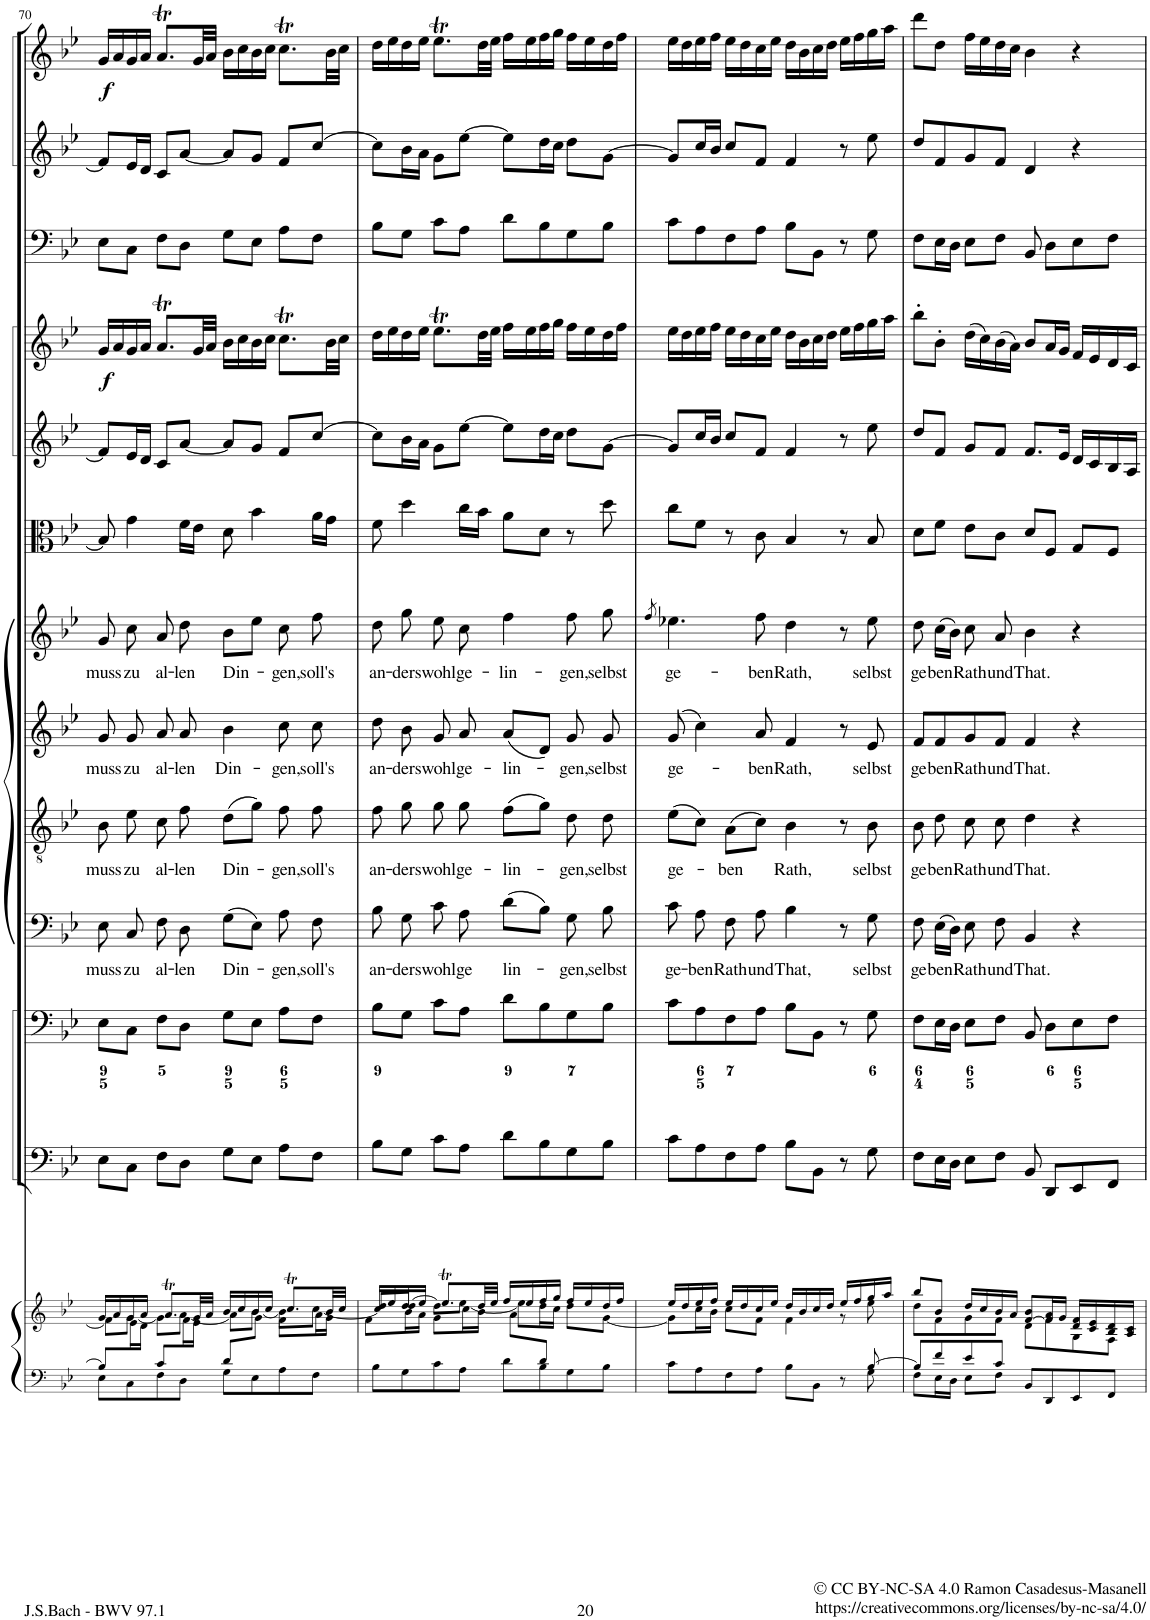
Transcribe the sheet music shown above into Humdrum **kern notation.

**kern	**kern	**kern	**kern	**kern	**text	**kern	**text	**kern	**text	**kern	**text	**kern	**kern	**kern	**kern	**kern	**kern
*part13	*part13	*part12	*part11	*part10	*part10	*part9	*part9	*part8	*part8	*part7	*part7	*part6	*part5	*part4	*part3	*part2	*part1
*staff14	*staff13	*staff12	*staff11	*staff10	*staff10	*staff9	*staff9	*staff8	*staff8	*staff7	*staff7	*staff6	*staff5	*staff4	*staff3	*staff2	*staff1
*I"Piano reduction	*	*I"Violoncello  e Violone	*I"Organo	*I"Basso	*	*I"Tenore	*	*I"Alto	*	*I"Soprano	*	*I"Viola	*I"Violino II	*I"Violino I	*I"Fagotti	*I"Oboe II	*I"Oboe I
*I'Pno	*	*	*	*	*	*	*	*	*	*	*	*	*	*	*	*I'Ob	*I'Ob
!!LO:PB:g=z
*clefF4	*clefG2	*clefF4	*clefF4	*clefF4	*	*clefGv2	*	*clefG2	*	*clefG2	*	*clefC3	*clefG2	*clefG2	*clefF4	*clefG2	*clefG2
*k[b-e-]	*k[b-e-]	*k[b-e-]	*k[b-e-]	*k[b-e-]	*	*k[b-e-]	*	*k[b-e-]	*	*k[b-e-]	*	*k[b-e-]	*k[b-e-]	*k[b-e-]	*k[b-e-]	*k[b-e-]	*k[b-e-]
*M4/4	*M4/4	*M4/4	*M4/4	*M4/4	*	*M4/4	*	*M4/4	*	*M4/4	*	*M4/4	*M4/4	*M4/4	*M4/4	*M4/4	*M4/4
*met(c)	*met(c)	*met(c)	*met(c)	*met(c)	*	*met(c)	*	*met(c)	*	*met(c)	*	*met(c)	*met(c)	*met(c)	*met(c)	*met(c)	*met(c)
=70	=70	=70	=70	=70	=70	=70	=70	=70	=70	=70	=70	=70	=70	=70	=70	=70	=70
*^	*^	*	*	*	*	*	*	*	*	*	*	*	*	*	*	*	*
*	*	*	*^	*	*	*	*	*	*	*	*	*	*	*	*	*	*	*	*
!	!	!	!	!	!	!	!	!LO:LY:b	!	!LO:LY:b	!	!LO:LY:b	!	!LO:LY:b	!	!	!	!	!	!
8B-/L]	8E-\L	16g/LL	8f\L]	8ryy	8E-\L	8E-\L	8E-\	muss	8B-\	muss	8g/	muss	8g/	muss	8B-/]	8f/L]	16g/LL	8E-\L	8f/L]	16g/LL
.	.	16a/	.	.	.	.	.	.	.	.	.	.	.	.	.	.	16a/	.	.	16a/
!	!	!	!	!	!	!	!	!LO:LY:b	!	!LO:LY:b	!	!LO:LY:b	!	!LO:LY:b	!	!	!	!	!	!
8ryy	8C\	16g/	[8g\J	16e-\L	8C\J	8C\J	8C/	zu	8e-\	zu	8g/	zu	8cc\	zu	4g\	16e-/L	16g/	8C\J	16e-/L	16g/
.	.	16a/JJ	.	16d\JJ	.	.	.	.	.	.	.	.	.	.	.	16d/JJ	16a/JJ	.	16d/JJ	16a/JJ
!	!	!	!	!	!	!	!	!LO:LY:b	!	!LO:LY:b	!	!LO:LY:b	!	!LO:LY:b	!	!	!	!	!	!
8c/L	8F\	8.at/L	8g\L]	8ryy	8F\L	8F\L	8F\	al-	8c\	al-	8a/	al-	8a/	al-	.	8c/L	8.at/L	8F\L	8c/L	8.at/L
!	!	!	!	!	!	!	!	!LO:LY:b	!	!LO:LY:b	!	!LO:LY:b	!	!LO:LY:b	!	!	!	!	!	!
8ryy	8D\J	.	[8a\J	16f\L	8D\J	8D\J	8D\	-len	8f\	-len	8a/	-len	8dd\	-len	16f\LL	[8a/J	.	8D\J	[8a/J	.
.	.	32g/LL	.	16e-\JJ	.	.	.	.	.	.	.	.	.	.	16e-\JJ	.	32g/LL	.	.	32g/LL
.	.	32a/JJJ	.	.	.	.	.	.	.	.	.	.	.	.	.	.	32a/JJJ	.	.	32a/JJJ
!	!	!	!	!	!	!	!	!LO:LY:b	!	!LO:LY:b	!	!LO:LY:b	!	!LO:LY:b	!	!	!	!	!	!
8d/L	8G\L	16b-/LL	8a\L]	8ryy	8G\L	8G\L	(8G\L	Din-	(8d\L	Din-	4b-\	Din-	8b-\L	Din-	8d\	8a/L]	16b-\LL	8G\L	8a/L]	16b-\LL
.	.	16cc/	.	.	.	.	.	.	.	.	.	.	.	.	.	.	16cc\	.	.	16cc\
4.ryy	8E-\	16b-/	[8b-\J	8g\J	8E-\J	8E-\J	8E-\J)	.	8g\J)	.	.	.	8ee-\J	.	4b-\	8g/J	16b-\	8E-\J	8g/J	16b-\
.	.	16cc/JJ	.	.	.	.	.	.	.	.	.	.	.	.	.	.	16cc\JJ	.	.	16cc\JJ
!	!	!	!	!	!	!	!	!LO:LY:b	!	!LO:LY:b	!	!LO:LY:b	!	!LO:LY:b	!	!	!	!	!	!
.	8A\	8.ccT/L	8b-\L]	8f\L	8A\L	8A\L	8A\	-gen,	8f\	-gen,	8cc\	-gen,	8cc\	-gen,	.	8f/L	8.ccT\L	8A\L	8f/L	8.ccT\L
!	!	!	!	!	!	!	!	!LO:LY:b	!	!LO:LY:b	!	!LO:LY:b	!	!LO:LY:b	!	!	!	!	!	!
.	8F\J	.	[8cc\J	16a\L	8F\J	8F\J	8F\	soll's	8f\	soll's	8cc\	soll's	8ff\	soll's	16a\LL	[8cc/J	.	8F\J	[8cc/J	.
.	.	32b-/LL	.	16g\JJ	.	.	.	.	.	.	.	.	.	.	16g\JJ	.	32b-\LL	.	.	32b-\LL
.	.	32cc/JJJ	.	.	.	.	.	.	.	.	.	.	.	.	.	.	32cc\JJJ	.	.	32cc\JJJ
=71	=71	=71	=71	=71	=71	=71	=71	=71	=71	=71	=71	=71	=71	=71	=71	=71	=71	=71	=71	=71
!	!	!	!	!	!	!	!	!LO:LY:b	!	!LO:LY:b	!	!LO:LY:b	!	!LO:LY:b	!	!	!	!	!	!
8ryy	8B-\L	16dd/LL	8f\L	8cc/L]	8B-\L	8B-\L	8B-\	an-	8f\	an-	8dd\	an-	8dd\	an-	8f\	8cc\L]	16dd\LL	8B-\L	8cc\L]	16dd\LL
.	.	16ee-/	.	.	.	.	.	.	.	.	.	.	.	.	.	.	16ee-\	.	.	16ee-\
!	!	!	!	!	!	!	!	!LO:LY:b	!	!LO:LY:b	!	!LO:LY:b	!	!LO:LY:b	!	!	!	!	!	!
.	8G\	16dd/	16b-\L	[8dd/J	8G\J	8G\J	8G\	-ders	8g\	-ders	8b-\	-ders	8gg\	-ders	4dd\	16b-\L	16dd\	8G\J	16b-\L	16dd\
.	.	16ee-/JJ	16a\JJ	.	.	.	.	.	.	.	.	.	.	.	.	16a\JJ	16ee-\JJ	.	16a\JJ	16ee-\JJ
!	!	!	!	!	!	!	!	!LO:LY:b	!	!LO:LY:b	!	!LO:LY:b	!	!LO:LY:b	!	!	!	!	!	!
.	8c\	8.ee-T/L	8g\L	8dd\L]	8c\L	8c\L	8c\	wohl-	8g\	wohl-	8g/	wohl-	8ee-\	wohl-	.	8g\L	8.ee-T\L	8c\L	8g\L	8.ee-T\L
!	!	!	!	!	!	!	!	!LO:LY:b	!	!LO:LY:b	!	!LO:LY:b	!	!LO:LY:b	!	!	!	!	!	!
.	8A\J	.	16cc\L	[8ee-\J	8A\J	8A\J	8A\	-ge	8g\	-ge-	8a/	-ge-	8cc\	-ge-	16cc\LL	[8ee-\J	.	8A\J	[8ee-\J	.
.	.	32dd/LL	16b-\JJ	.	.	.	.	.	.	.	.	.	.	.	16b-\JJ	.	32dd\LL	.	.	32dd\LL
.	.	32ee-/JJJ	.	.	.	.	.	.	.	.	.	.	.	.	.	.	32ee-\JJJ	.	.	32ee-\JJJ
!	!	!	!	!	!	!	!	!LO:LY:b	!	!LO:LY:b	!	!LO:LY:b	!	!LO:LY:b	!	!	!	!	!	!
.	8d\L	16ff/LL	8ee-\L]	8a\L	8d\L	8d\L	(8d\L	lin-	(8f\L	-lin-	(8a/L	-lin-	4ff\	-lin-	8a\L	8ee-\L]	16ff\LL	8d\L	8ee-\L]	16ff\LL
.	.	16ee-/	.	.	.	.	.	.	.	.	.	.	.	.	.	.	16ee-\	.	.	16ee-\
8d/J	8B-\	16ff/	16dd\L	8ryy	8B-\	8B-\	8B-\J)	.	8g\J)	.	8d/J)	.	.	.	8d\J	16dd\L	16ff\	8B-\	16dd\L	16ff\
.	.	16gg/JJ	16cc\JJ	.	.	.	.	.	.	.	.	.	.	.	.	16cc\JJ	16gg\JJ	.	16cc\JJ	16gg\JJ
!	!	!	!	!	!	!	!	!LO:LY:b	!	!LO:LY:b	!	!LO:LY:b	!	!LO:LY:b	!	!	!	!	!	!
4ryy	8G\	16ff/LL	8dd\L	4ryy	8G\	8G\	8G\	-gen,	8d\	-gen,	8g/	-gen,	8ff\	-gen,	8r	8dd\L	16ff\LL	8G\	8dd\L	16ff\LL
.	.	16ee-/	.	.	.	.	.	.	.	.	.	.	.	.	.	.	16ee-\	.	.	16ee-\
!	!	!	!	!	!	!	!	!LO:LY:b	!	!LO:LY:b	!	!LO:LY:b	!	!LO:LY:b	!	!	!	!	!	!
.	8B-\J	16dd/	[8g\J	.	8B-\J	8B-\J	8B-\	selbst	8d\	selbst	8g/	selbst	8gg\	selbst	8dd\	[8g\J	16dd\	8B-\J	[8g\J	16dd\
.	.	16ff/JJ	.	.	.	.	.	.	.	.	.	.	.	.	.	.	16ff\JJ	.	.	16ff\JJ
*	*	*v	*v	*v	*	*	*	*	*	*	*	*	*	*	*	*	*	*	*	*
=72	=72	=72	=72	=72	=72	=72	=72	=72	=72	=72	=72	=72	=72	=72	=72	=72	=72	=72
.	.	.	.	.	.	.	.	.	.	.	8qff/	.	.	.	.	.	.	.
*	*	*^	*	*	*	*	*	*	*	*	*	*	*	*	*	*	*	*
!	!	!	!	!	!	!	!LO:LY:b	!	!LO:LY:b	!	!LO:LY:b	!	!LO:LY:b	!	!	!	!	!	!
2ryy	8c\L	16ee-/LL	8g\L]	8c\L	8c\L	8c\	ge-	(8e-\L	ge-	(8g/	ge-	4.ee-X\	ge-	8cc\L	8g/L]	16ee-\LL	8c\L	8g/L]	16ee-\LL
.	.	16dd/	.	.	.	.	.	.	.	.	.	.	.	.	.	16dd\	.	.	16dd\
!	!	!	!	!	!	!	!LO:LY:b	!	!	!	!	!	!	!	!	!	!	!	!
.	8A\	16ee-/	16cc\L	8A\	8A\	8A\	-ben	8c\J)	.	4cc\)	.	.	.	8f\J	16cc/L	16ee-\	8A\	16cc/L	16ee-\
.	.	16ff/JJ	16b-\JJ	.	.	.	.	.	.	.	.	.	.	.	16b-/JJ	16ff\JJ	.	16b-/JJ	16ff\JJ
!	!	!	!	!	!	!	!LO:LY:b	!	!LO:LY:b	!	!	!	!	!	!	!	!	!	!
.	8F\	16ee-/LL	8cc\L	8F\	8F\	8F\	Rath	(8A\L	-ben	.	.	.	.	8r	8cc/L	16ee-\LL	8F\	8cc/L	16ee-\LL
.	.	16dd/	.	.	.	.	.	.	.	.	.	.	.	.	.	16dd\	.	.	16dd\
!	!	!	!	!	!	!	!LO:LY:b	!	!	!	!LO:LY:b	!	!LO:LY:b	!	!	!	!	!	!
.	8A\J	16cc/	8f\J	8A\J	8A\J	8A\	und	8c\J)	.	8a/	-ben	8ff\	-ben	8c\	8f/J	16cc\	8A\J	8f/J	16cc\
.	.	16ee-/JJ	.	.	.	.	.	.	.	.	.	.	.	.	.	16ee-\JJ	.	.	16ee-\JJ
!	!	!	!	!	!	!	!LO:LY:b	!	!LO:LY:b	!	!LO:LY:b	!	!LO:LY:b	!	!	!	!	!	!
4ryy	8B-\L	16dd/LL	4f\	8B-\L	8B-\L	4B-\	That,	4B-\	Rath,	4f/	Rath,	4dd\	Rath,	4B-/	4f/	16dd\LL	8B-\L	4f/	16dd\LL
.	.	16b-/	.	.	.	.	.	.	.	.	.	.	.	.	.	16b-\	.	.	16b-\
.	8BB-\J	16cc/	.	8BB-\J	8BB-\J	.	.	.	.	.	.	.	.	.	.	16cc\	8BB-\J	.	16cc\
.	.	16dd/JJ	.	.	.	.	.	.	.	.	.	.	.	.	.	16dd\JJ	.	.	16dd\JJ
8r	8ryy	16ee-/LL	8r	8r	8r	8r	.	8r	.	8r	.	8r	.	8r	8r	16ee-\LL	8r	8r	16ee-\LL
.	.	16ff/	.	.	.	.	.	.	.	.	.	.	.	.	.	16ff\	.	.	16ff\
!	!	!	!	!	!	!	!LO:LY:b	!	!LO:LY:b	!	!LO:LY:b	!	!LO:LY:b	!	!	!	!	!	!
[8B-/	8G\	16gg/	8ee-\	8G\	8G\	8G\	selbst	8B-\	selbst	8e-/	selbst	8ee-\	selbst	8B-/	8ee-\	16gg\	8G\	8ee-\	16gg\
.	.	16aa/JJ	.	.	.	.	.	.	.	.	.	.	.	.	.	16aa\JJ	.	.	16aa\JJ
=73	=73	=73	=73	=73	=73	=73	=73	=73	=73	=73	=73	=73	=73	=73	=73	=73	=73	=73	=73
!	!	!	!	!	!	!	!LO:LY:b	!	!LO:LY:b	!	!LO:LY:b	!	!LO:LY:b	!	!	!	!	!	!
8B-/L]	8F\L	8bb-/L	8dd\L	8F\L	8F\L	8F\	ge-	8B-\	ge-	8f/L	ge-	8dd\	ge-	8d\L	8dd/L	8bb-'\L	8F\L	8dd/L	8ddd\L
!	!	!	!	!	!	!	!LO:LY:b	!	!LO:LY:b	!	!LO:LY:b	!	!LO:LY:b	!	!	!	!	!	!
8f/	16E-\L	8b-/J	8f\	16E-\L	16E-\L	(16E-\LL	-ben	8d\	-ben	8f/	-ben	(16cc\LL	-ben	8f\J	8f/J	8b-'\J	16E-\L	8f/	8dd\J
.	16D\JJ	.	.	16D\JJ	16D\JJ	16D\JJ)	.	.	.	.	.	16b-\JJ)	.	.	.	.	16D\JJ	.	.
!	!	!	!	!	!	!	!LO:LY:b	!	!LO:LY:b	!	!LO:LY:b	!	!LO:LY:b	!	!	!	!	!	!
8e-/	8E-\L	16dd/LL	8g\	8E-\L	8E-\L	8E-\	Rath	8c\	Rath	8g/	Rath	8cc\	Rath	8e-\L	8g/L	(16dd\LL	8E-\L	8g/	16ff\LL
.	.	16cc/	.	.	.	.	.	.	.	.	.	.	.	.	.	16cc\)	.	.	16ee-\
!	!	!	!	!	!	!	!LO:LY:b	!	!LO:LY:b	!	!LO:LY:b	!	!LO:LY:b	!	!	!	!	!	!
8c/J	8F\J	16b-/	8f\J	8F\J	8F\J	8F\	und	8c\	und	8f/J	und	8a/	und	8c\J	8f/J	(16b-\	8F\J	8f/J	16dd\
.	.	16a/JJ	.	.	.	.	.	.	.	.	.	.	.	.	.	16a\JJ)	.	.	16cc\JJ
!	!	!	!	!	!	!	!LO:LY:b	!	!LO:LY:b	!	!LO:LY:b	!	!LO:LY:b	!	!	!	!	!	!
8BB-/L	2ryy	[8f/ 8b-/L	8d\L	8BB-/	8BB-/	4BB-/	That.	4d\	That.	4f/	That.	4b-\	That.	8d/L	8.f/L	8b-/L	8BB-/	4d/	4b-\
8DD/	.	16f/] 16a/L	8f\	8DD/L	8D\L	.	.	.	.	.	.	.	.	8F/J	.	16a/L	8D\L	.	.
.	.	16g/JJ	.	.	.	.	.	.	.	.	.	.	.	.	16e-/Jk	16g/JJ	.	.	.
8EE-/	.	16d/ 16f/LL	8G\	8EE-/	8E-\	4r	.	4r	.	4r	.	4r	.	8G/L	16d/LL	16f/LL	8E-\	4r	4r
.	.	16c/ 16e-/	.	.	.	.	.	.	.	.	.	.	.	.	16c/	16e-/	.	.	.
8FF/J	.	16B-/ 16d/	8F\J	8FF/J	8F\J	.	.	.	.	.	.	.	.	8F/J	16B-/	16d/	8F\J	.	.
.	.	16A/ 16c/JJ	.	.	.	.	.	.	.	.	.	.	.	.	16A/JJ	16c/JJ	.	.	.
*v	*v	*	*	*	*	*	*	*	*	*	*	*	*	*	*	*	*	*	*
*	*v	*v	*	*	*	*	*	*	*	*	*	*	*	*	*	*	*	*
=	=	=	=	=	=	=	=	=	=	=	=	=	=	=	=	=	=
*-	*-	*-	*-	*-	*-	*-	*-	*-	*-	*-	*-	*-	*-	*-	*-	*-	*-
